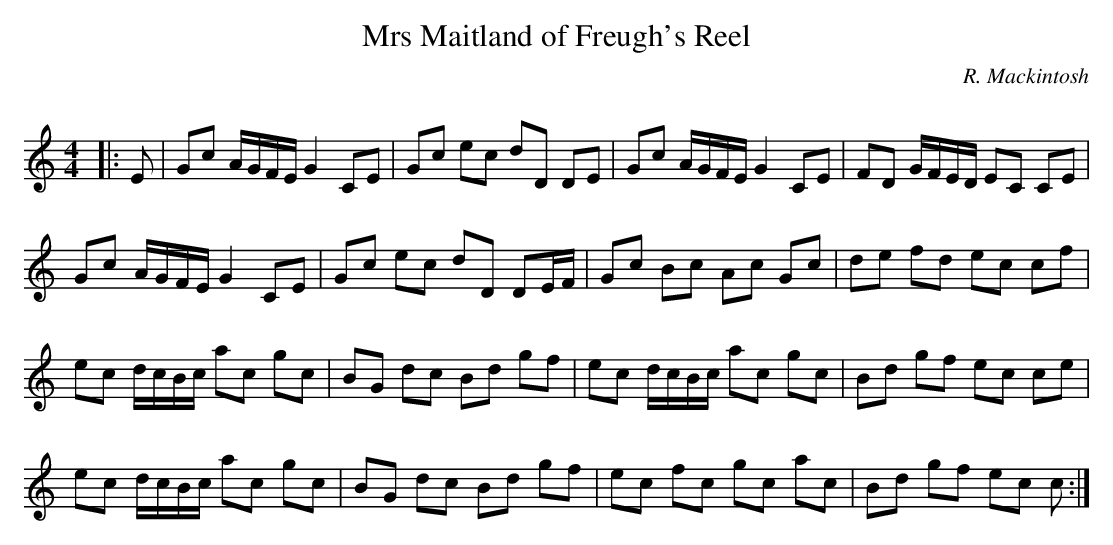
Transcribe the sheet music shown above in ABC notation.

X:1
T: Mrs Maitland of Freugh's Reel
C:R. Mackintosh
Q: 232
K:C
M:4/4
L:1/8
|:E|Gc A1/2G1/2F1/2E1/2 G2 CE|Gc ec dD DE|Gc A1/2G1/2F1/2E1/2 G2 CE|FD G1/2F1/2E1/2D1/2 EC CE|
Gc A1/2G1/2F1/2E1/2 G2 CE|Gc ec dD DE1/2F1/2|Gc Bc Ac Gc|de fd ec cf|
ec d1/2c1/2B1/2c1/2 ac gc|BG dc Bd gf|ec d1/2c1/2B1/2c1/2 ac gc|Bd gf ec ce|
ec d1/2c1/2B1/2c1/2 ac gc|BG dc Bd gf|ec fc gc ac|Bd gf ec c:|
